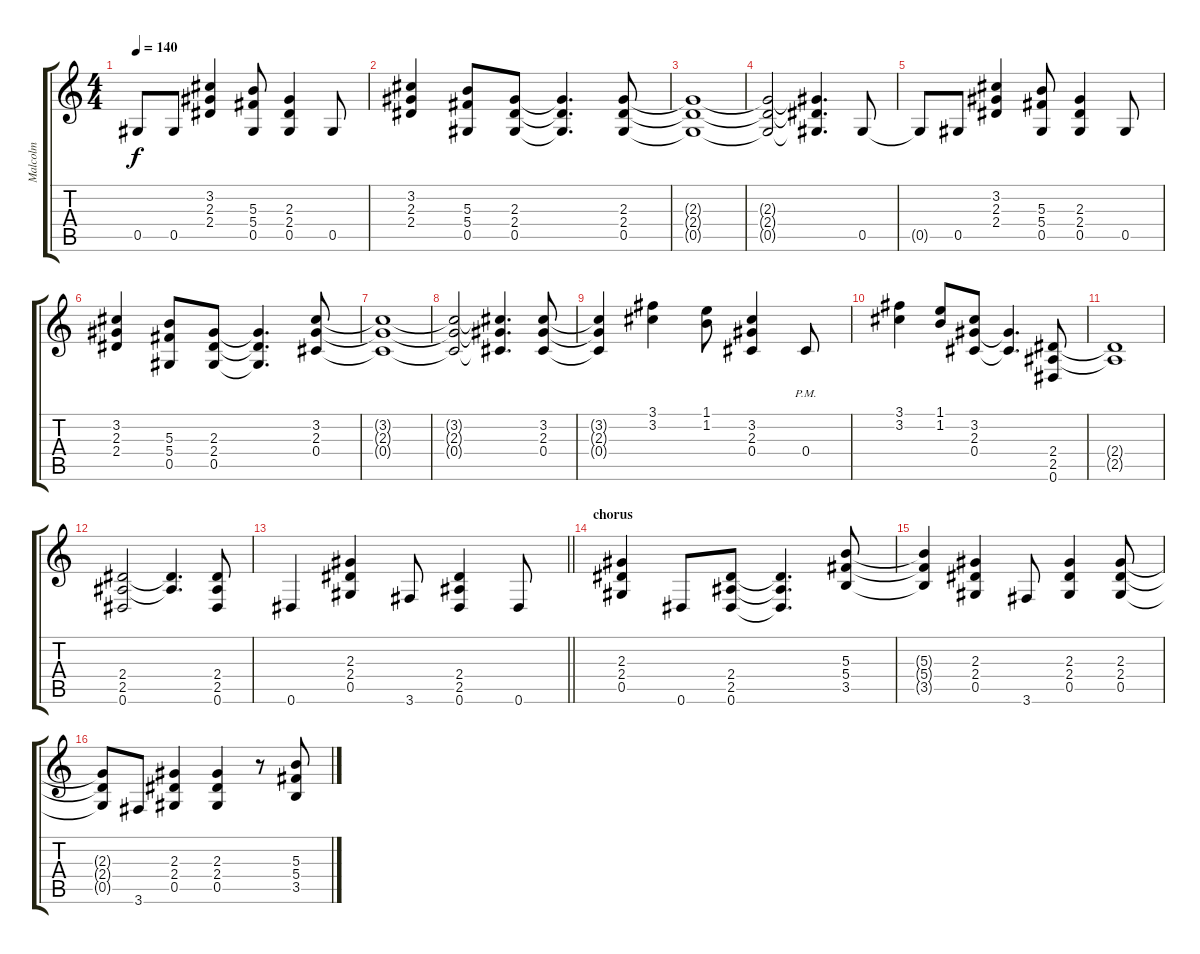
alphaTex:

\track ("Malcolm" "Malcolm") {instrument distortionguitar}
\staff {score tabs}
\tuning (Eb4 Bb3 Gb3 Db3 Ab2 Eb2) {hide}
\ts (4 4)
\tempo 140
\clef g2
\ks c
0.5{t}.8{dy f} 0.5.8 (3.2 2.3 2.4).4 (5.3 5.4 0.5).8 (2.3 2.4 0.5).4 0.5.8 |
(3.2 2.3 2.4).4 (5.3 5.4 0.5).8 (2.3 2.4 0.5).8 (2.3{t} 2.4{t} 0.5{t}).4{d} (2.3 2.4 0.5).8 |
(2.3{t} 2.4{t} 0.5{t}).1 |
(2.3{t} 2.4{t} 0.5{t}).2 (2.3{t} 2.4{t} 0.5{t}).4{d} 0.5.8 |
0.5{t}.8 0.5.8 (3.2 2.3 2.4).4 (5.3 5.4 0.5).8 (2.3 2.4 0.5).4 0.5.8 |
(3.2 2.3 2.4).4 (5.3 5.4 0.5).8 (2.3 2.4 0.5).8 (2.3{t} 2.4{t} 0.5{t}).4{d} (3.2 2.3 0.4).8 |
(3.2{t} 2.3{t} 0.4{t}).1 |
(3.2{t} 2.3{t} 0.4{t}).2 (3.2{t} 2.3{t} 0.4{t}).4{d} (3.2 2.3 0.4).8 |
(3.2{t} 2.3{t} 0.4{t}).4 (3.1 3.2).4 (1.1 1.2).8 (3.2 2.3 0.4).4 0.4{pm}.8 |
(3.1 3.2).4 (1.1 1.2).8 (3.2 2.3 0.4).8 (2.3{t} 0.4{t}).4{d} (2.4 2.5 0.6).8 |
(2.4{t} 2.5{t}).1 |
(2.4 2.5 0.6).2 (2.4{t} 2.5{t}).4{d} (2.4 2.5 0.6).8 |
\barLineRight lightlight
0.6.4 (2.3 2.4 0.5).4 3.6.8 (2.4 2.5 0.6).4 0.6.8 |
\section ("" "chorus")
(2.3 2.4 0.5).4 0.6.8 (2.4 2.5 0.6).8 (2.4{t} 2.5{t} 0.6{t}).4{d} (5.3 5.4 3.5).8 |
(5.3{t} 5.4{t} 3.5{t}).4 (2.3 2.4 0.5).4 3.6.8 (2.3 2.4 0.5).4 (2.3 2.4 0.5).8 |
(2.3{t} 2.4{t} 0.5{t}).8 3.6.8 (2.3 2.4 0.5).4 (2.3 2.4 0.5).4 r.8 (5.3 5.4 3.5).8
